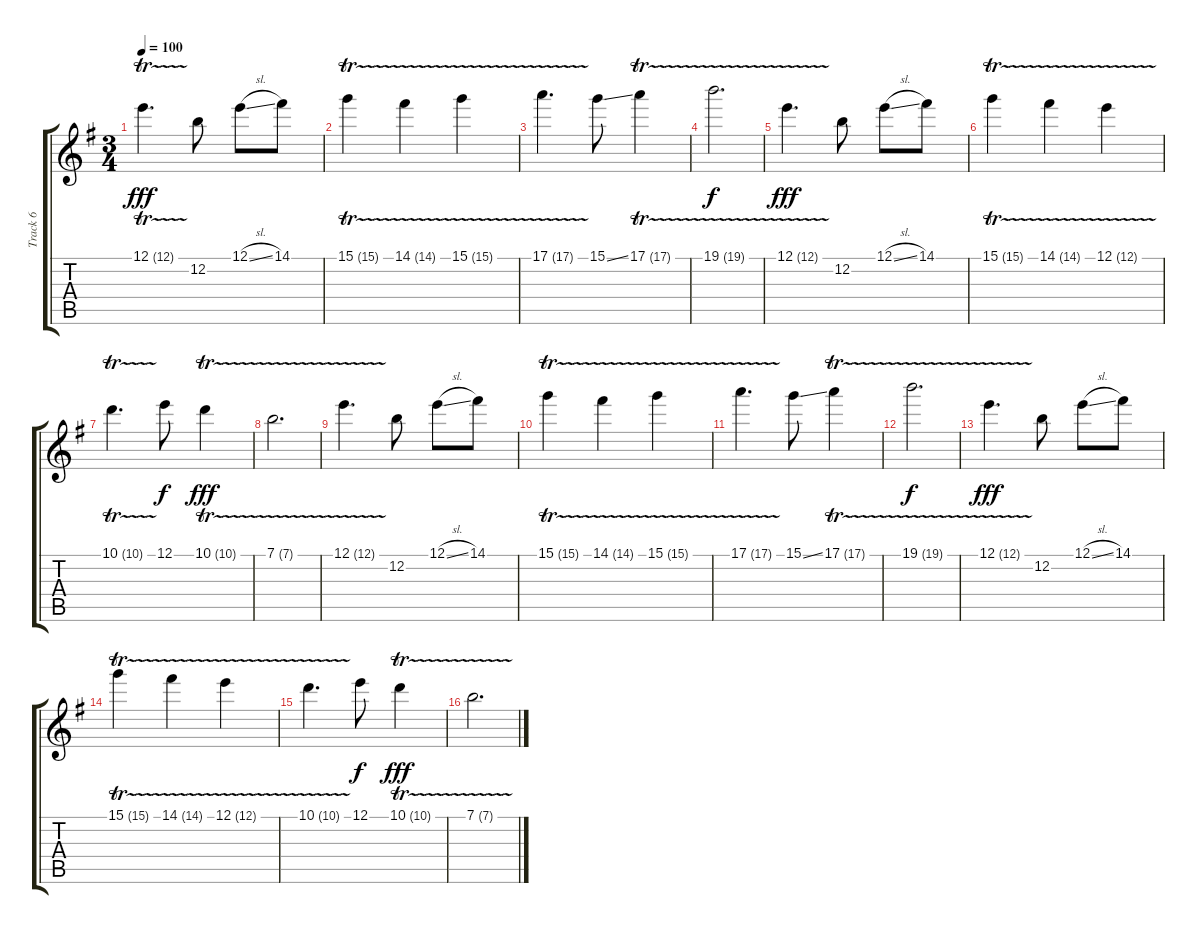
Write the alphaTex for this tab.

\track ("Track 6" "Track 6") {instrument acousticguitarnylon}
\staff {score tabs}
\tuning (E4 B3 G3 D3 A2 E2) {hide}
\ts (3 4)
\tempo 100
\clef g2
\ks g
12.1{tr (12 64)}.4{d dy fff} 12.2.8 12.1{sl}.8 14.1.8 |
15.1{tr (15 32)}.4 14.1{tr (14 32)}.4 15.1{tr (15 32)}.4 |
17.1{tr (17 32)}.4{d} 15.1{ss}.8 17.1{tr (17 32)}.4 |
19.1{tr (19 32)}.2{d dy f} |
12.1{tr (12 64)}.4{d dy fff} 12.2.8 12.1{sl}.8 14.1.8 |
15.1{tr (15 32)}.4 14.1{tr (14 32)}.4 12.1{tr (12 32)}.4 |
10.1{tr (10 32)}.4{d} 12.1.8{dy f} 10.1{tr (10 32)}.4{dy fff} |
7.1{tr (7 32)}.2{d} |
12.1{tr (12 64)}.4{d} 12.2.8 12.1{sl}.8 14.1.8 |
15.1{tr (15 32)}.4 14.1{tr (14 32)}.4 15.1{tr (15 32)}.4 |
17.1{tr (17 32)}.4{d} 15.1{ss}.8 17.1{tr (17 32)}.4 |
19.1{tr (19 32)}.2{d dy f} |
12.1{tr (12 64)}.4{d dy fff} 12.2.8 12.1{sl}.8 14.1.8 |
15.1{tr (15 32)}.4 14.1{tr (14 32)}.4 12.1{tr (12 32)}.4 |
10.1{tr (10 32)}.4{d} 12.1.8{dy f} 10.1{tr (10 32)}.4{dy fff} |
7.1{tr (7 32)}.2{d}
